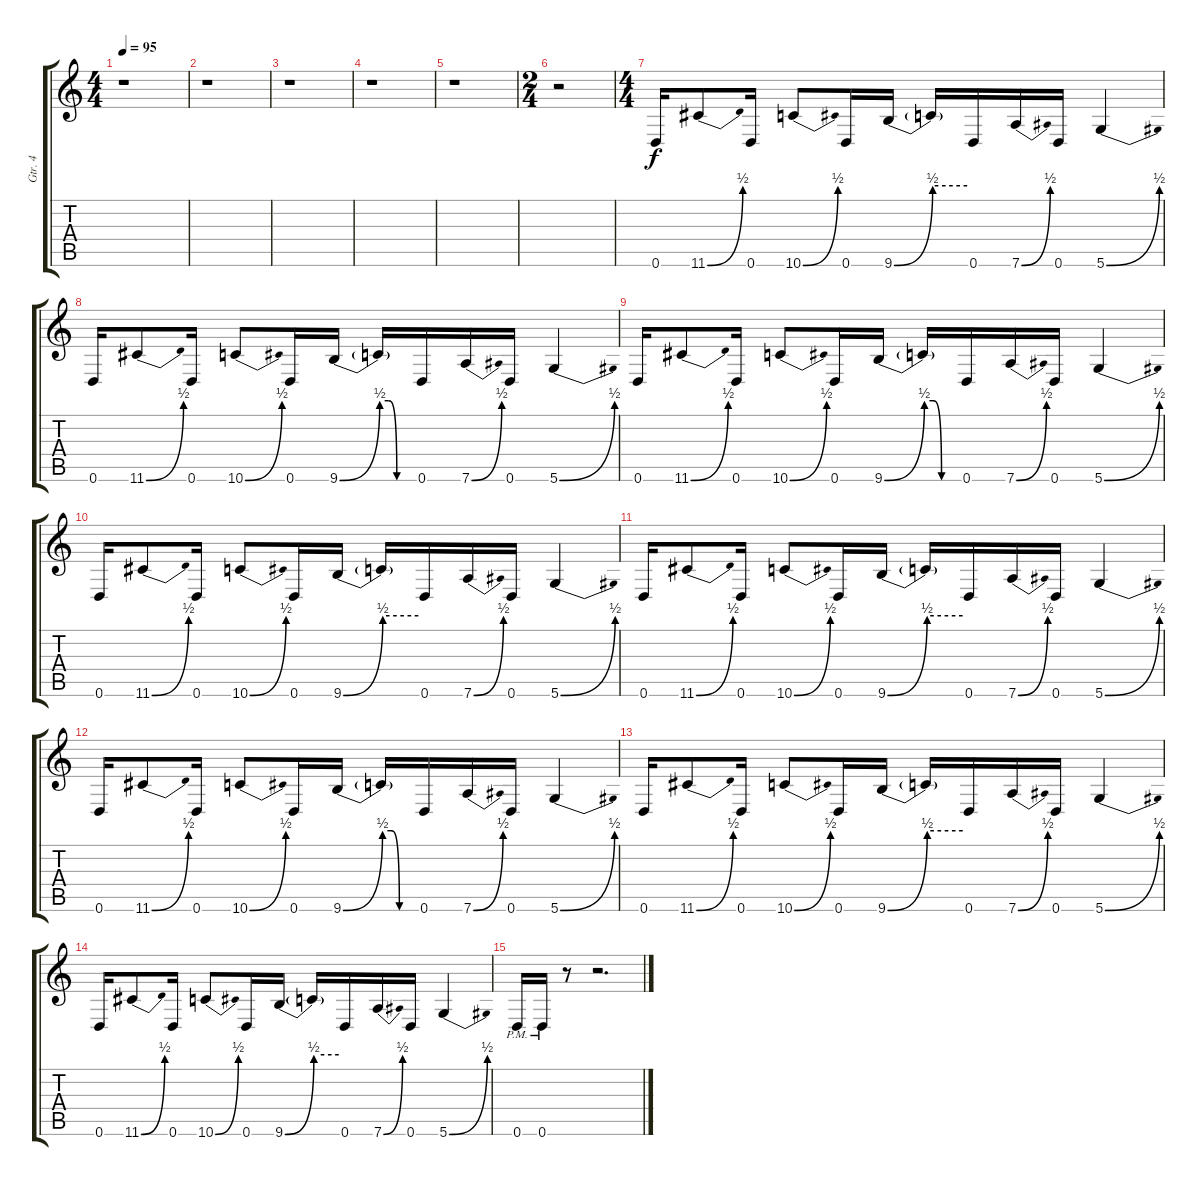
\track ("Gtr. 4" "Gtr. 4") {instrument distortionguitar}
\staff {score tabs}
\tuning (E4 B3 G3 D3 A2 D2) {hide}
\ts (4 4)
\tempo 95
\clef g2
\ks c
r.1{dy f} |
r.1 |
r.1 |
r.1 |
r.1 |
\ts (2 4)
r.2 |
\ts (4 4)
0.6.16 11.6{be (bend 0 0 60 2)}.8 0.6.16 10.6{be (bend 0 0 60 2)}.8 0.6.16 9.6{be (bend 0 0 60 2)}.16 9.6{be (hold 0 2 60 2) t}.16 0.6.16 7.6{be (bend 0 0 60 2)}.16 0.6.16 5.6{be (bend 0 0 60 2)}.4 |
0.6.16 11.6{be (bend 0 0 60 2)}.8 0.6.16 10.6{be (bend 0 0 60 2)}.8 0.6.16 9.6{be (bend 0 0 60 2)}.16 9.6{be (custom 0 2 15 2 30 0 60 0) t}.16 0.6.16 7.6{be (bend 0 0 60 2)}.16 0.6.16 5.6{be (bend 0 0 60 2)}.4 |
0.6.16 11.6{be (bend 0 0 60 2)}.8 0.6.16 10.6{be (bend 0 0 60 2)}.8 0.6.16 9.6{be (bend 0 0 60 2)}.16 9.6{be (custom 0 2 15 2 30 0 60 0) t}.16 0.6.16 7.6{be (bend 0 0 60 2)}.16 0.6.16 5.6{be (bend 0 0 60 2)}.4 |
0.6.16 11.6{be (bend 0 0 60 2)}.8 0.6.16 10.6{be (bend 0 0 60 2)}.8 0.6.16 9.6{be (bend 0 0 60 2)}.16 9.6{be (hold 0 2 60 2) t}.16 0.6.16 7.6{be (bend 0 0 60 2)}.16 0.6.16 5.6{be (bend 0 0 60 2)}.4 |
0.6.16 11.6{be (bend 0 0 60 2)}.8 0.6.16 10.6{be (bend 0 0 60 2)}.8 0.6.16 9.6{be (bend 0 0 60 2)}.16 9.6{be (hold 0 2 60 2) t}.16 0.6.16 7.6{be (bend 0 0 60 2)}.16 0.6.16 5.6{be (bend 0 0 60 2)}.4 |
0.6.16 11.6{be (bend 0 0 60 2)}.8 0.6.16 10.6{be (bend 0 0 60 2)}.8 0.6.16 9.6{be (bend 0 0 60 2)}.16 9.6{be (custom 0 2 15 2 30 0 60 0) t}.16 0.6.16 7.6{be (bend 0 0 60 2)}.16 0.6.16 5.6{be (bend 0 0 60 2)}.4 |
0.6.16 11.6{be (bend 0 0 60 2)}.8 0.6.16 10.6{be (bend 0 0 60 2)}.8 0.6.16 9.6{be (bend 0 0 60 2)}.16 9.6{be (hold 0 2 60 2) t}.16 0.6.16 7.6{be (bend 0 0 60 2)}.16 0.6.16 5.6{be (bend 0 0 60 2)}.4 |
0.6.16 11.6{be (bend 0 0 60 2)}.8 0.6.16 10.6{be (bend 0 0 60 2)}.8 0.6.16 9.6{be (bend 0 0 60 2)}.16 9.6{be (hold 0 2 60 2) t}.16 0.6.16 7.6{be (bend 0 0 60 2)}.16 0.6.16 5.6{be (bend 0 0 60 2)}.4 |
0.6{pm}.16 0.6{pm}.16 r.8 r.2{d}
